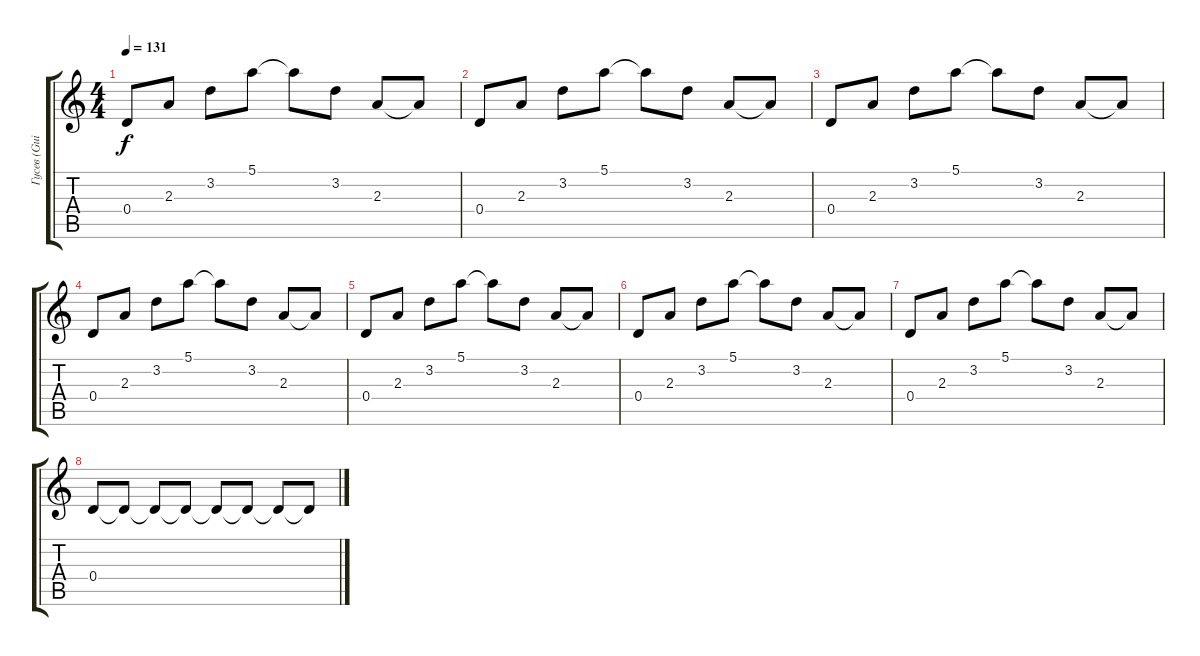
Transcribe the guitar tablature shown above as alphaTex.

\track ("Гусев (Guitar 1)" "Гусев (Gui") {instrument distortionguitar}
\staff {score tabs}
\tuning (E4 B3 G3 D3 A2 E2) {hide}
\ts (4 4)
\tempo 131
\clef g2
\ks c
0.4.8{dy f} 2.3.8 3.2.8 5.1.8 5.1{t}.8 3.2.8 2.3.8 2.3{t}.8 |
0.4.8 2.3.8 3.2.8 5.1.8 5.1{t}.8 3.2.8 2.3.8 2.3{t}.8 |
0.4.8 2.3.8 3.2.8 5.1.8 5.1{t}.8 3.2.8 2.3.8 2.3{t}.8 |
0.4.8 2.3.8 3.2.8 5.1.8 5.1{t}.8 3.2.8 2.3.8 2.3{t}.8 |
0.4.8 2.3.8 3.2.8 5.1.8 5.1{t}.8 3.2.8 2.3.8 2.3{t}.8 |
0.4.8 2.3.8 3.2.8 5.1.8 5.1{t}.8 3.2.8 2.3.8 2.3{t}.8 |
0.4.8 2.3.8 3.2.8 5.1.8 5.1{t}.8 3.2.8 2.3.8 2.3{t}.8 |
0.4.8 0.4{t}.8 0.4{t}.8 0.4{t}.8 0.4{t}.8 0.4{t}.8 0.4{t}.8 0.4{t}.8
